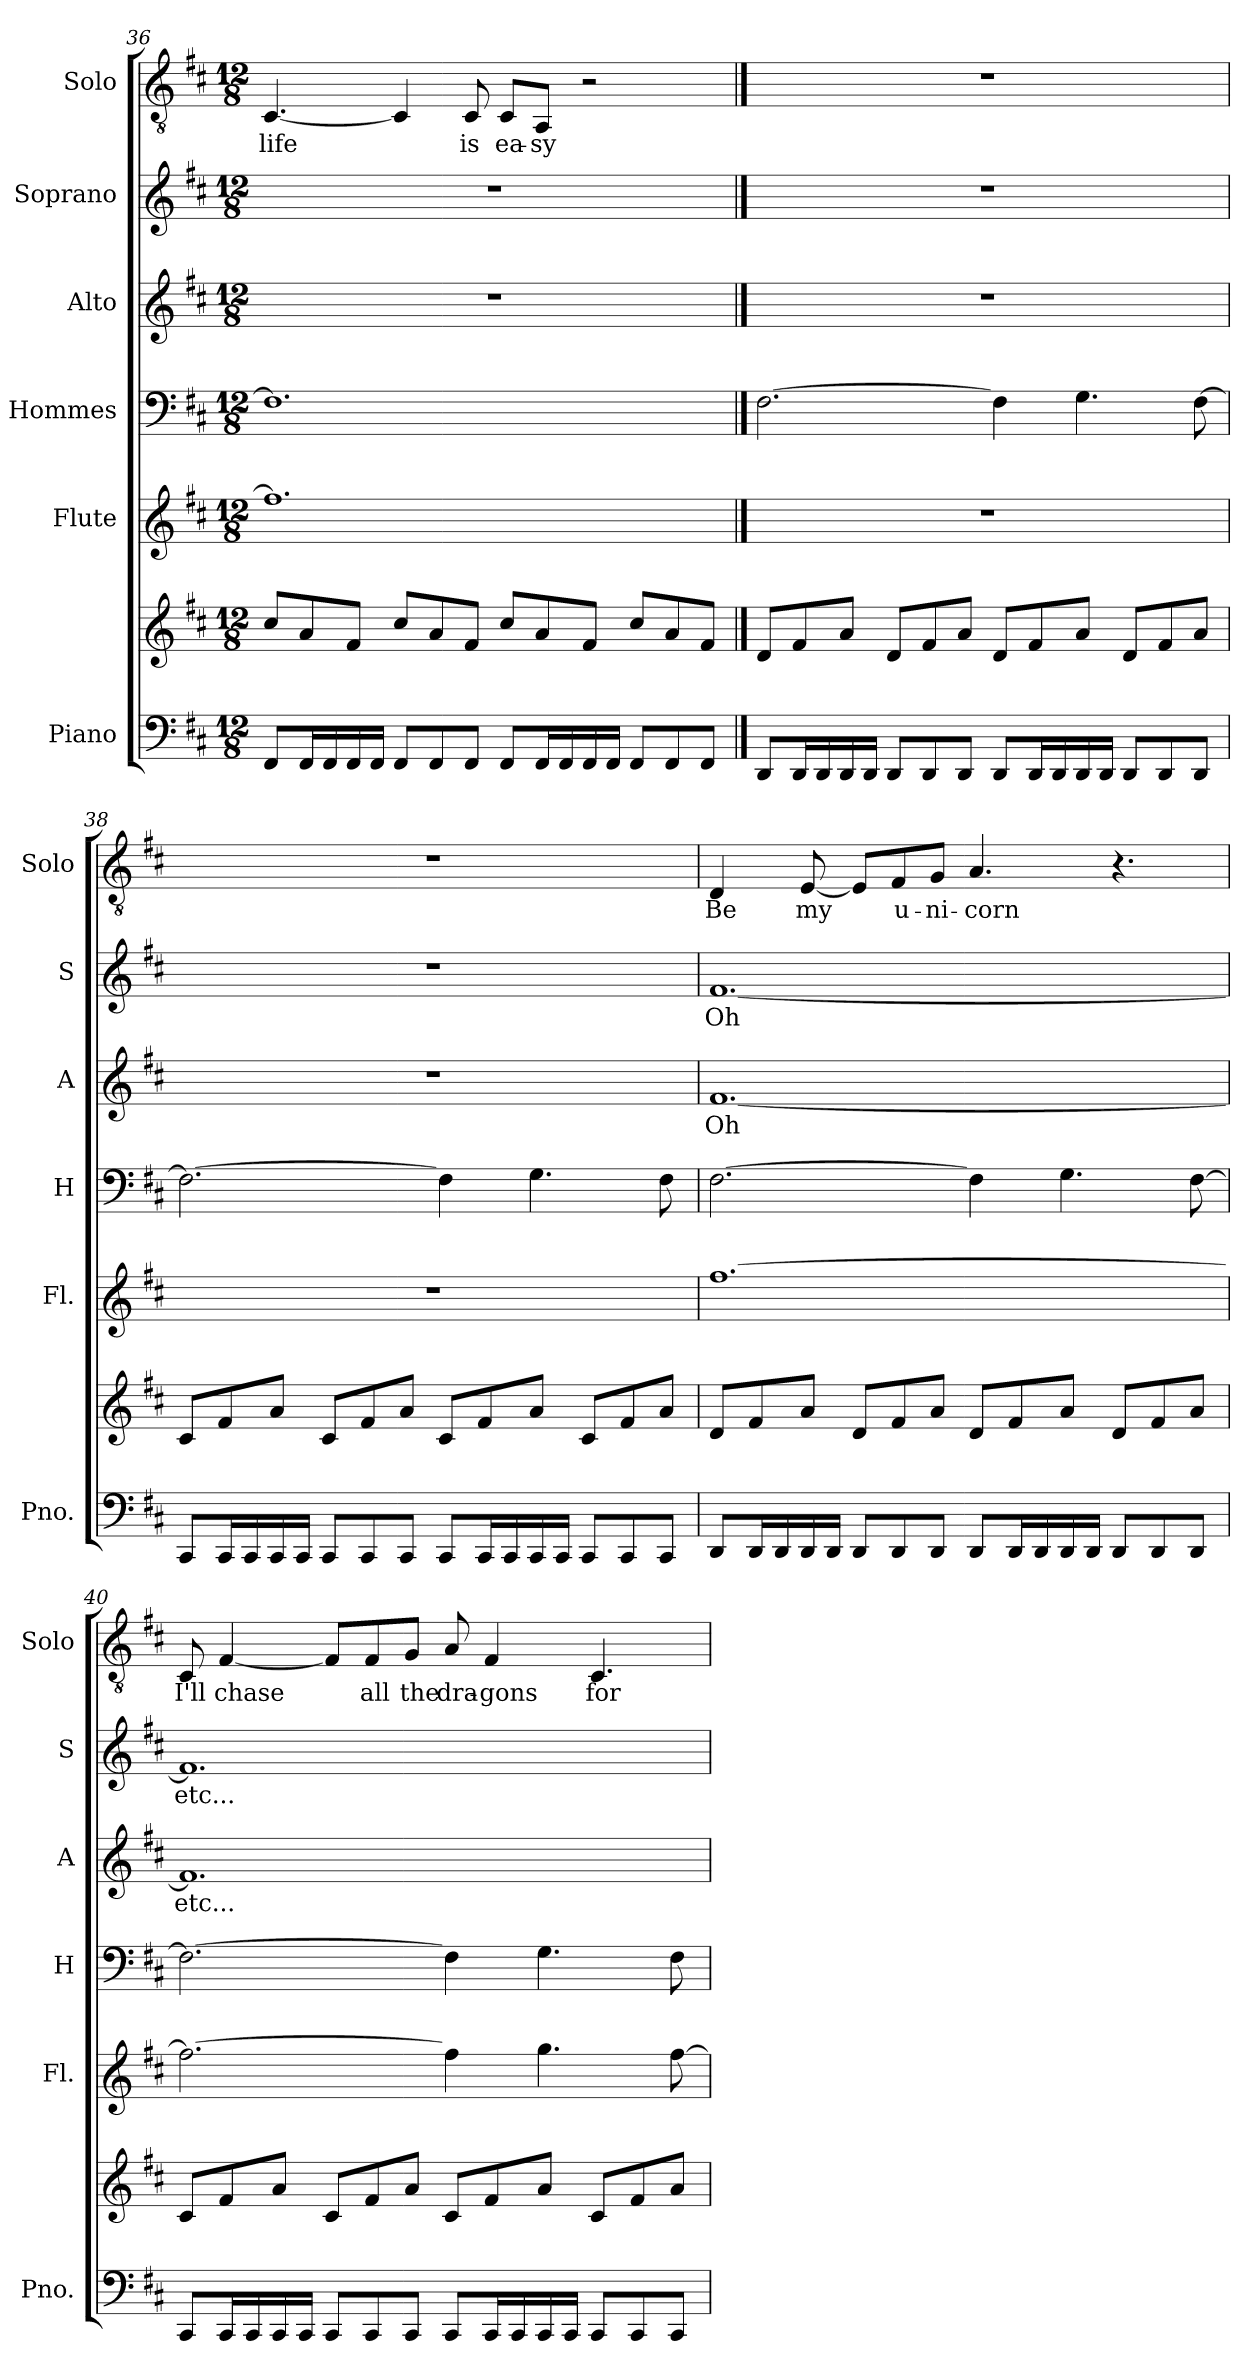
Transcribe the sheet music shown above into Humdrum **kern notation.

**kern	**kern	**kern	**kern	**kern	**text	**kern	**text	**kern	**text
*part6	*part6	*part5	*part4	*part3	*part3	*part2	*part2	*part1	*part1
*staff7	*staff6	*staff5	*staff4	*staff3	*staff3	*staff2	*staff2	*staff1	*staff1
*I"Piano	*	*I"Flute	*I"Hommes	*I"Alto	*	*I"Soprano	*	*I"Solo	*
*I'Pno.	*	*I'Fl.	*I'H	*I'A	*	*I'S	*	*I'Solo	*
*clefF4	*clefG2	*clefG2	*clefF4	*clefG2	*	*clefG2	*	*clefGv2	*
*k[f#c#]	*k[f#c#]	*k[f#c#]	*k[f#c#]	*k[f#c#]	*	*k[f#c#]	*	*k[f#c#]	*
*D:	*D:	*D:	*D:	*D:	*	*D:	*	*D:	*
*M12/8	*M12/8	*M12/8	*M12/8	*M12/8	*	*M12/8	*	*M12/8	*
=36	=36	=36	=36	=36	=36	=36	=36	=36	=36
8FF#/L	8cc#/L	1.ff#]	1.F#]	1.r	.	1.r	.	[4.C#/	life
16FF#/L	8a/	.	.	.	.	.	.	.	.
16FF#/	.	.	.	.	.	.	.	.	.
16FF#/	8f#/J	.	.	.	.	.	.	.	.
16FF#/JJ	.	.	.	.	.	.	.	.	.
8FF#/L	8cc#/L	.	.	.	.	.	.	4C#/]	.
8FF#/	8a/	.	.	.	.	.	.	.	.
8FF#/J	8f#/J	.	.	.	.	.	.	8C#/	is
8FF#/L	8cc#/L	.	.	.	.	.	.	8C#/L	ea-
16FF#/L	8a/	.	.	.	.	.	.	8AA/J	-sy
16FF#/	.	.	.	.	.	.	.	.	.
16FF#/	8f#/J	.	.	.	.	.	.	2r	.
16FF#/JJ	.	.	.	.	.	.	.	.	.
8FF#/L	8cc#/L	.	.	.	.	.	.	.	.
8FF#/	8a/	.	.	.	.	.	.	.	.
8FF#/J	8f#/J	.	.	.	.	.	.	.	.
!!LO:PB:g=z
==37	==37	==37	==37	==37	==37	==37	==37	==37	==37
8DD/L	8d/L	1.r	[2.F#\	1.r	.	1.r	.	1.r	.
16DD/L	8f#/	.	.	.	.	.	.	.	.
16DD/	.	.	.	.	.	.	.	.	.
16DD/	8a/J	.	.	.	.	.	.	.	.
16DD/JJ	.	.	.	.	.	.	.	.	.
8DD/L	8d/L	.	.	.	.	.	.	.	.
8DD/	8f#/	.	.	.	.	.	.	.	.
8DD/J	8a/J	.	.	.	.	.	.	.	.
8DD/L	8d/L	.	4F#\]	.	.	.	.	.	.
16DD/L	8f#/	.	.	.	.	.	.	.	.
16DD/	.	.	.	.	.	.	.	.	.
16DD/	8a/J	.	4.G\	.	.	.	.	.	.
16DD/JJ	.	.	.	.	.	.	.	.	.
8DD/L	8d/L	.	.	.	.	.	.	.	.
8DD/	8f#/	.	.	.	.	.	.	.	.
8DD/J	8a/J	.	[8F#\	.	.	.	.	.	.
=38	=38	=38	=38	=38	=38	=38	=38	=38	=38
8CC#/L	8c#/L	1.r	2.F#\_	1.r	.	1.r	.	1.r	.
16CC#/L	8f#/	.	.	.	.	.	.	.	.
16CC#/	.	.	.	.	.	.	.	.	.
16CC#/	8a/J	.	.	.	.	.	.	.	.
16CC#/JJ	.	.	.	.	.	.	.	.	.
8CC#/L	8c#/L	.	.	.	.	.	.	.	.
8CC#/	8f#/	.	.	.	.	.	.	.	.
8CC#/J	8a/J	.	.	.	.	.	.	.	.
8CC#/L	8c#/L	.	4F#\]	.	.	.	.	.	.
16CC#/L	8f#/	.	.	.	.	.	.	.	.
16CC#/	.	.	.	.	.	.	.	.	.
16CC#/	8a/J	.	4.G\	.	.	.	.	.	.
16CC#/JJ	.	.	.	.	.	.	.	.	.
8CC#/L	8c#/L	.	.	.	.	.	.	.	.
8CC#/	8f#/	.	.	.	.	.	.	.	.
8CC#/J	8a/J	.	8F#\	.	.	.	.	.	.
!!LO:LB:g=z
=39	=39	=39	=39	=39	=39	=39	=39	=39	=39
8DD/L	8d/L	[1.ff#	[2.F#\	[1.f#	Oh	[1.f#	Oh	4D/	Be
16DD/L	8f#/	.	.	.	.	.	.	.	.
16DD/	.	.	.	.	.	.	.	.	.
16DD/	8a/J	.	.	.	.	.	.	[8E/	my
16DD/JJ	.	.	.	.	.	.	.	.	.
8DD/L	8d/L	.	.	.	.	.	.	8E/L]	.
8DD/	8f#/	.	.	.	.	.	.	8F#/	u-
8DD/J	8a/J	.	.	.	.	.	.	8G/J	-ni-
8DD/L	8d/L	.	4F#\]	.	.	.	.	4.A/	-corn
16DD/L	8f#/	.	.	.	.	.	.	.	.
16DD/	.	.	.	.	.	.	.	.	.
16DD/	8a/J	.	4.G\	.	.	.	.	.	.
16DD/JJ	.	.	.	.	.	.	.	.	.
8DD/L	8d/L	.	.	.	.	.	.	4.r	.
8DD/	8f#/	.	.	.	.	.	.	.	.
8DD/J	8a/J	.	[8F#\	.	.	.	.	.	.
=40	=40	=40	=40	=40	=40	=40	=40	=40	=40
8CC#/L	8c#/L	2.ff#\_	2.F#\_	1.f#]	etc...	1.f#]	etc...	8C#/	I'll
16CC#/L	8f#/	.	.	.	.	.	.	[4F#/	chase
16CC#/	.	.	.	.	.	.	.	.	.
16CC#/	8a/J	.	.	.	.	.	.	.	.
16CC#/JJ	.	.	.	.	.	.	.	.	.
8CC#/L	8c#/L	.	.	.	.	.	.	8F#/L]	.
8CC#/	8f#/	.	.	.	.	.	.	8F#/	all
8CC#/J	8a/J	.	.	.	.	.	.	8G/J	the
8CC#/L	8c#/L	4ff#\]	4F#\]	.	.	.	.	8A/	dra-
16CC#/L	8f#/	.	.	.	.	.	.	4F#/	-gons
16CC#/	.	.	.	.	.	.	.	.	.
16CC#/	8a/J	4.gg\	4.G\	.	.	.	.	.	.
16CC#/JJ	.	.	.	.	.	.	.	.	.
8CC#/L	8c#/L	.	.	.	.	.	.	4.C#/	for
8CC#/	8f#/	.	.	.	.	.	.	.	.
8CC#/J	8a/J	[8ff#\	8F#\	.	.	.	.	.	.
=	=	=	=	=	=	=	=	=	=
*-	*-	*-	*-	*-	*-	*-	*-	*-	*-
